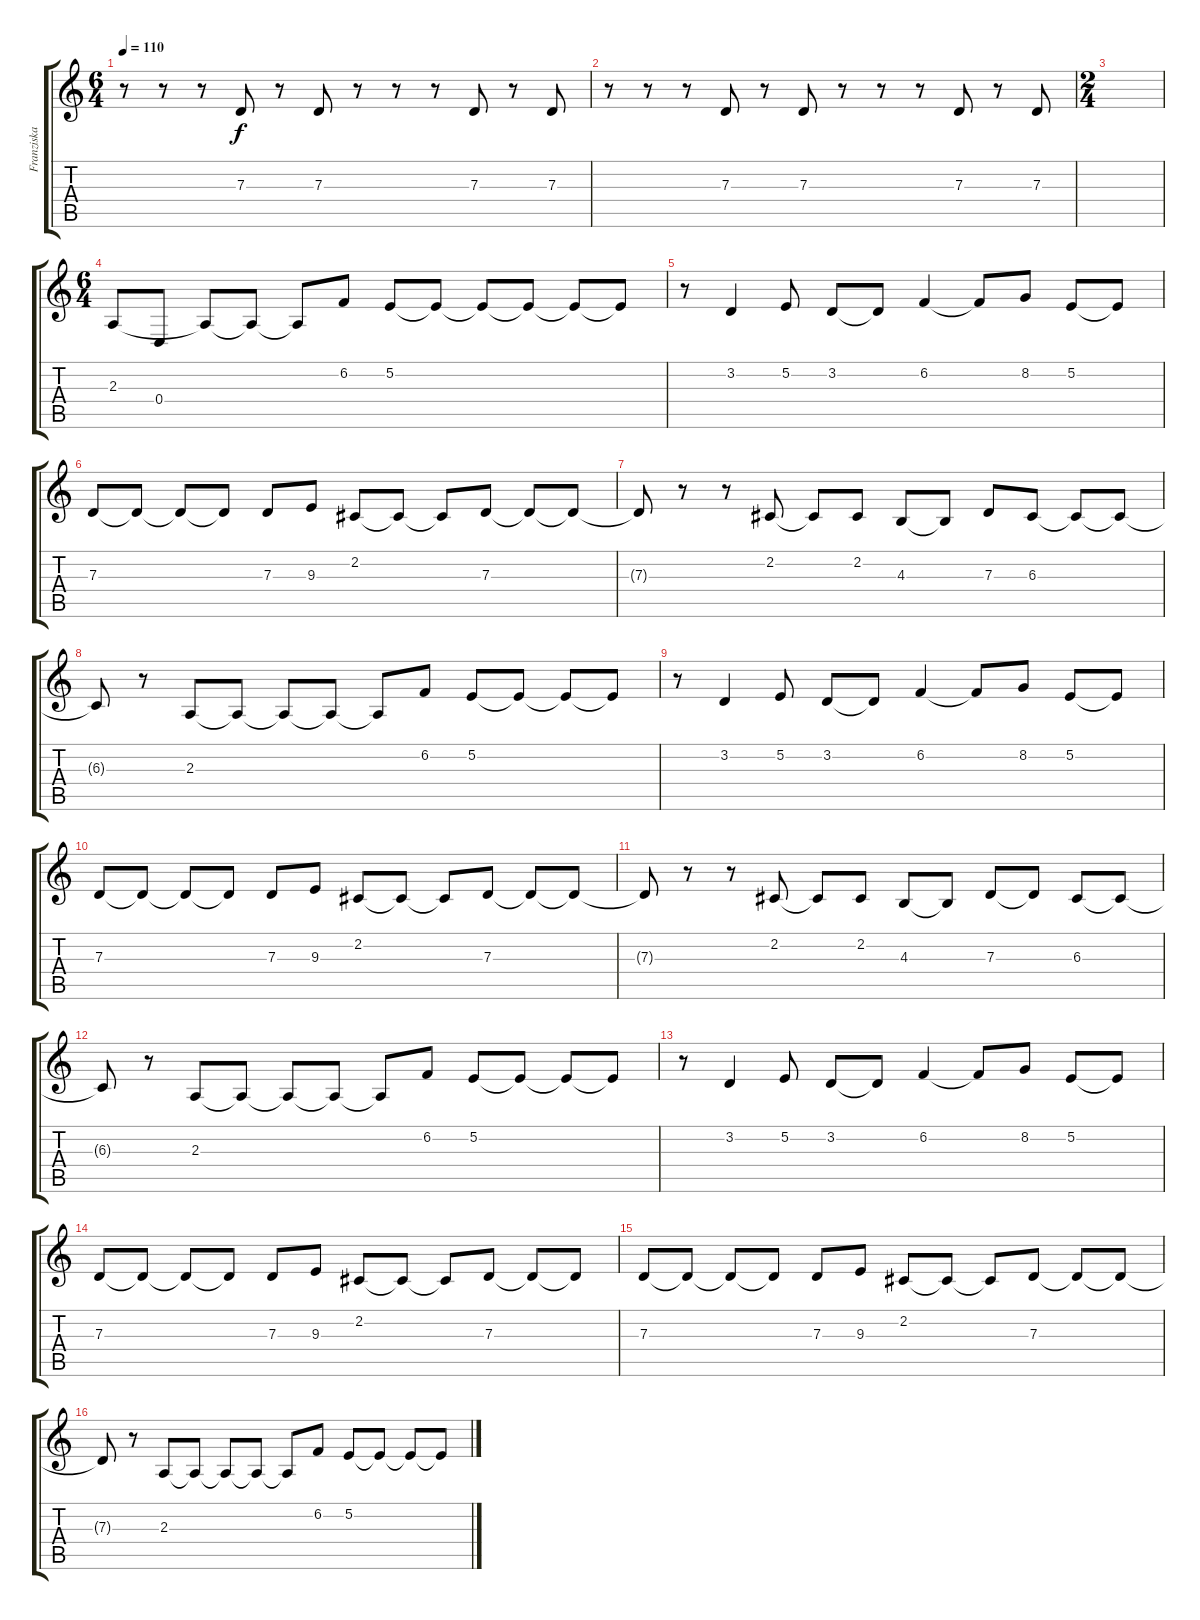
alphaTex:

\track ("Franziska" "Franziska") {instrument lead2sawtooth}
\staff {score tabs}
\tuning (E4 B3 G3 D3 A2 E2) {hide}
\ts (6 4)
\tempo 110
\clef g2
\ks c
r.8{dy f} r.8 r.8 7.3.8 r.8 7.3.8 r.8 r.8 r.8 7.3.8 r.8 7.3.8 |
r.8 r.8 r.8 7.3.8 r.8 7.3.8 r.8 r.8 r.8 7.3.8 r.8 7.3.8 |
\ts (2 4)
|
\ts (6 4)
2.3.8 0.4.8 2.3{t}.8 2.3{t}.8 2.3{t}.8 6.2.8 5.2.8 5.2{t}.8 5.2{t}.8 5.2{t}.8 5.2{t}.8 5.2{t}.8 |
r.8 3.2.4 5.2.8 3.2.8 3.2{t}.8 6.2.4 6.2{t}.8 8.2.8 5.2.8 5.2{t}.8 |
7.3.8 7.3{t}.8 7.3{t}.8 7.3{t}.8 7.3.8 9.3.8 2.2.8 2.2{t}.8 2.2{t}.8 7.3.8 7.3{t}.8 7.3{t}.8 |
7.3{t}.8 r.8 r.8 2.2.8 2.2{t}.8 2.2.8 4.3.8 4.3{t}.8 7.3.8 6.3.8 6.3{t}.8 6.3{t}.8 |
6.3{t}.8 r.8 2.3.8 2.3{t}.8 2.3{t}.8 2.3{t}.8 2.3{t}.8 6.2.8 5.2.8 5.2{t}.8 5.2{t}.8 5.2{t}.8 |
r.8 3.2.4 5.2.8 3.2.8 3.2{t}.8 6.2.4 6.2{t}.8 8.2.8 5.2.8 5.2{t}.8 |
7.3.8 7.3{t}.8 7.3{t}.8 7.3{t}.8 7.3.8 9.3.8 2.2.8 2.2{t}.8 2.2{t}.8 7.3.8 7.3{t}.8 7.3{t}.8 |
7.3{t}.8 r.8 r.8 2.2.8 2.2{t}.8 2.2.8 4.3.8 4.3{t}.8 7.3.8 7.3{t}.8 6.3.8 6.3{t}.8 |
6.3{t}.8 r.8 2.3.8 2.3{t}.8 2.3{t}.8 2.3{t}.8 2.3{t}.8 6.2.8 5.2.8 5.2{t}.8 5.2{t}.8 5.2{t}.8 |
r.8 3.2.4 5.2.8 3.2.8 3.2{t}.8 6.2.4 6.2{t}.8 8.2.8 5.2.8 5.2{t}.8 |
7.3.8 7.3{t}.8 7.3{t}.8 7.3{t}.8 7.3.8 9.3.8 2.2.8 2.2{t}.8 2.2{t}.8 7.3.8 7.3{t}.8 7.3{t}.8 |
7.3.8 7.3{t}.8 7.3{t}.8 7.3{t}.8 7.3.8 9.3.8 2.2.8 2.2{t}.8 2.2{t}.8 7.3.8 7.3{t}.8 7.3{t}.8 |
7.3{t}.8 r.8 2.3.8 2.3{t}.8 2.3{t}.8 2.3{t}.8 2.3{t}.8 6.2.8 5.2.8 5.2{t}.8 5.2{t}.8 5.2{t}.8
